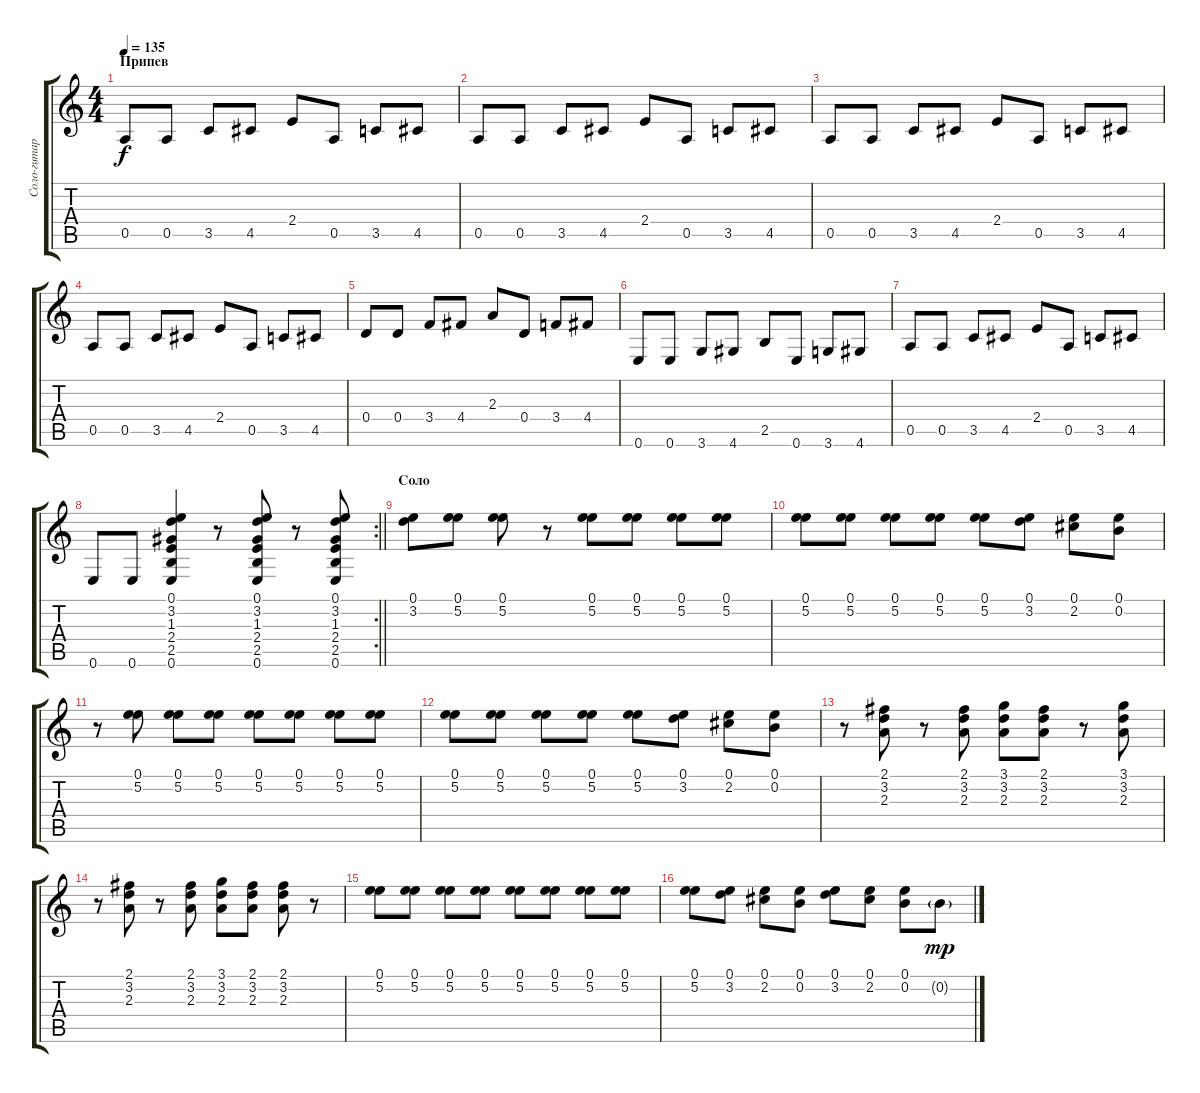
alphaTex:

\track ("Соло-гитара" "Соло-гитар") {instrument acousticguitarsteel}
\staff {score tabs}
\tuning (E4 B3 G3 D3 A2 E2) {hide}
\ts (4 4)
\section ("" "Припев")
\tempo 135
\clef g2
\ks c
0.5.8{dy f} 0.5.8 3.5.8 4.5.8 2.4.8 0.5.8 3.5.8 4.5.8 |
0.5.8 0.5.8 3.5.8 4.5.8 2.4.8 0.5.8 3.5.8 4.5.8 |
0.5.8 0.5.8 3.5.8 4.5.8 2.4.8 0.5.8 3.5.8 4.5.8 |
0.5.8 0.5.8 3.5.8 4.5.8 2.4.8 0.5.8 3.5.8 4.5.8 |
0.4.8 0.4.8 3.4.8 4.4.8 2.3.8 0.4.8 3.4.8 4.4.8 |
0.6.8 0.6.8 3.6.8 4.6.8 2.5.8 0.6.8 3.6.8 4.6.8 |
0.5.8 0.5.8 3.5.8 4.5.8 2.4.8 0.5.8 3.5.8 4.5.8 |
\rc 2
\barLineRight lightlight
0.6.8 0.6.8 (0.1 3.2 1.3 2.4 2.5 0.6).4 r.8 (0.1 3.2 1.3 2.4 2.5 0.6).8 r.8 (0.1 3.2 1.3 2.4 2.5 0.6).8 |
\section ("" "Соло")
(0.1 3.2).8 (0.1 5.2).8 (0.1 5.2).8 r.8 (0.1 5.2).8 (0.1 5.2).8 (0.1 5.2).8 (0.1 5.2).8 |
(0.1 5.2).8 (0.1 5.2).8 (0.1 5.2).8 (0.1 5.2).8 (0.1 5.2).8 (0.1 3.2).8 (0.1 2.2).8 (0.1 0.2).8 |
r.8 (0.1 5.2).8 (0.1 5.2).8 (0.1 5.2).8 (0.1 5.2).8 (0.1 5.2).8 (0.1 5.2).8 (0.1 5.2).8 |
(0.1 5.2).8 (0.1 5.2).8 (0.1 5.2).8 (0.1 5.2).8 (0.1 5.2).8 (0.1 3.2).8 (0.1 2.2).8 (0.1 0.2).8 |
r.8 (2.1 3.2 2.3).8 r.8 (2.1 3.2 2.3).8 (3.1 3.2 2.3).8 (2.1 3.2 2.3).8 r.8 (3.1 3.2 2.3).8 |
r.8 (2.1 3.2 2.3).8 r.8 (2.1 3.2 2.3).8 (3.1 3.2 2.3).8 (2.1 3.2 2.3).8 (2.1 3.2 2.3).8 r.8 |
(0.1 5.2).8 (0.1 5.2).8 (0.1 5.2).8 (0.1 5.2).8 (0.1 5.2).8 (0.1 5.2).8 (0.1 5.2).8 (0.1 5.2).8 |
(0.1 5.2).8 (0.1 3.2).8 (0.1 2.2).8 (0.1 0.2).8 (0.1 3.2).8 (0.1 2.2).8 (0.1 0.2).8 0.2{g}.8{dy mp}
